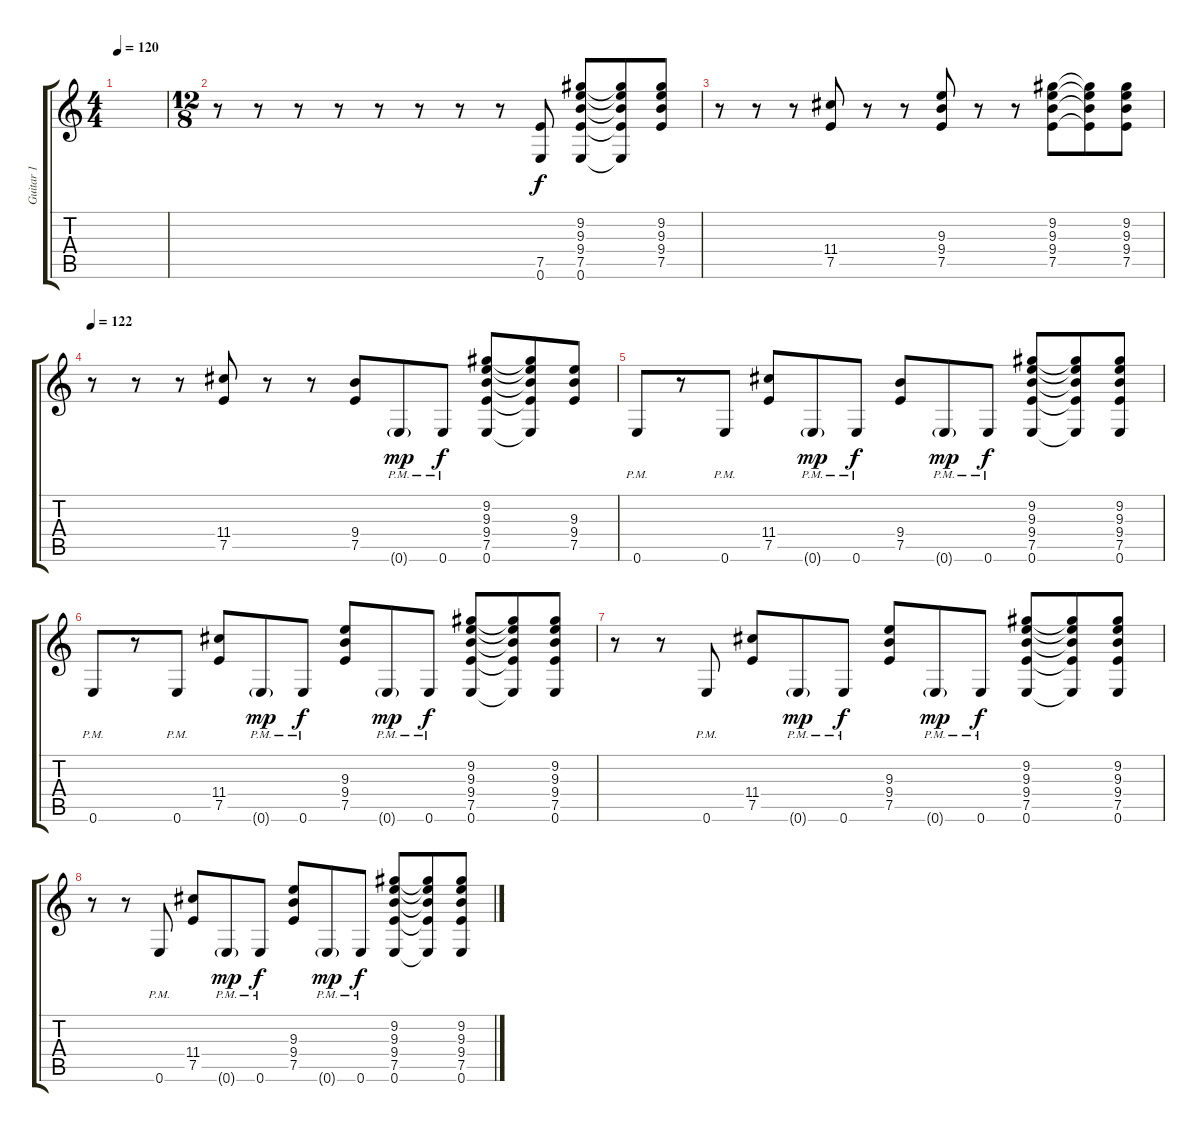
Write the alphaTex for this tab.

\track ("Guitar 1" "Guitar 1") {instrument distortionguitar}
\staff {score tabs}
\tuning (E4 B3 G3 D3 A2 E2) {hide}
\ts (4 4)
\tempo 120
\clef g2
\ks c
|
\ts (12 8)
r.8 r.8 r.8 r.8 r.8 r.8 r.8 r.8 (7.5 0.6).8 (9.2 9.3 9.4 7.5 0.6).8 (9.2{t} 9.3{t} 9.4{t} 7.5{t} 0.6{t}).8 (9.2 9.3 9.4 7.5).8 |
r.8 r.8 r.8 (11.4 7.5).8 r.8 r.8 (9.3 9.4 7.5).8 r.8 r.8 (9.2 9.3 9.4 7.5).8 (9.2{t} 9.3{t} 9.4{t} 7.5{t}).8 (9.2 9.3 9.4 7.5).8 |
\tempo 122
r.8 r.8 r.8 (11.4 7.5).8 r.8 r.8 (9.4 7.5).8 0.6{g pm}.8{dy mp} 0.6{pm}.8{dy f} (9.2 9.3 9.4 7.5 0.6).8 (9.2{t} 9.3{t} 9.4{t} 7.5{t} 0.6{t}).8 (9.3 9.4 7.5).8 |
0.6{pm}.8 r.8 0.6{pm}.8 (11.4 7.5).8 0.6{g pm}.8{dy mp} 0.6{pm}.8{dy f} (9.4 7.5).8 0.6{g pm}.8{dy mp} 0.6{pm}.8{dy f} (9.2 9.3 9.4 7.5 0.6).8 (9.2{t} 9.3{t} 9.4{t} 7.5{t} 0.6{t}).8 (9.2 9.3 9.4 7.5 0.6).8 |
0.6{pm}.8 r.8 0.6{pm}.8 (11.4 7.5).8 0.6{g pm}.8{dy mp} 0.6{pm}.8{dy f} (9.3 9.4 7.5).8 0.6{g pm}.8{dy mp} 0.6{pm}.8{dy f} (9.2 9.3 9.4 7.5 0.6).8 (9.2{t} 9.3{t} 9.4{t} 7.5{t} 0.6{t}).8 (9.2 9.3 9.4 7.5 0.6).8 |
r.8 r.8 0.6{pm}.8 (11.4 7.5).8 0.6{g pm}.8{dy mp} 0.6{pm}.8{dy f} (9.3 9.4 7.5).8 0.6{g pm}.8{dy mp} 0.6{pm}.8{dy f} (9.2 9.3 9.4 7.5 0.6).8 (9.2{t} 9.3{t} 9.4{t} 7.5{t} 0.6{t}).8 (9.2 9.3 9.4 7.5 0.6).8 |
r.8 r.8 0.6{pm}.8 (11.4 7.5).8 0.6{g pm}.8{dy mp} 0.6{pm}.8{dy f} (9.3 9.4 7.5).8 0.6{g pm}.8{dy mp} 0.6{pm}.8{dy f} (9.2 9.3 9.4 7.5 0.6).8 (9.2{t} 9.3{t} 9.4{t} 7.5{t} 0.6{t}).8 (9.2 9.3 9.4 7.5 0.6).8
